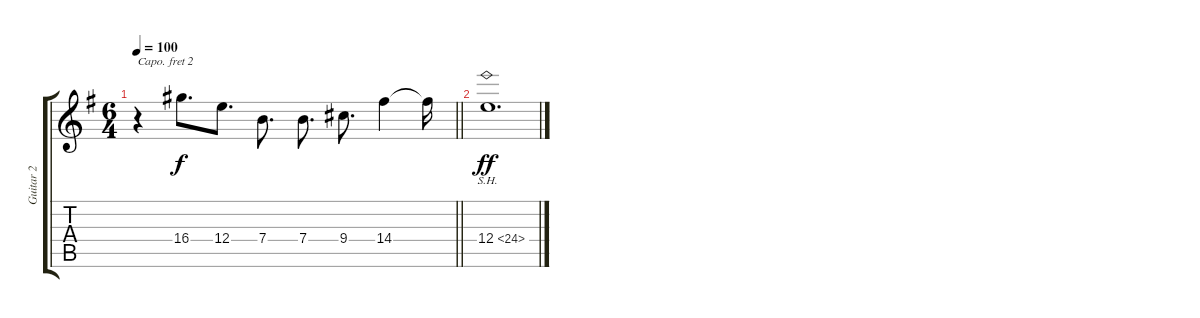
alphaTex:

\track ("Guitar 2" "Guitar 2") {instrument acousticguitarsteel}
\staff {score tabs}
\capo 2
\tuning (E4 B3 G3 D3 A2 E2) {hide}
\ts (6 4)
\tempo 100
\clef g2
\barLineRight lightlight
\ks g
r.4{dy f} 16.4.8{d} 12.4.8{d} 7.4.8{d} 7.4.8{d} 9.4.8{d} 14.4.4 14.4{t}.16 |
12.4{sh 12}.1{d dy ff}
